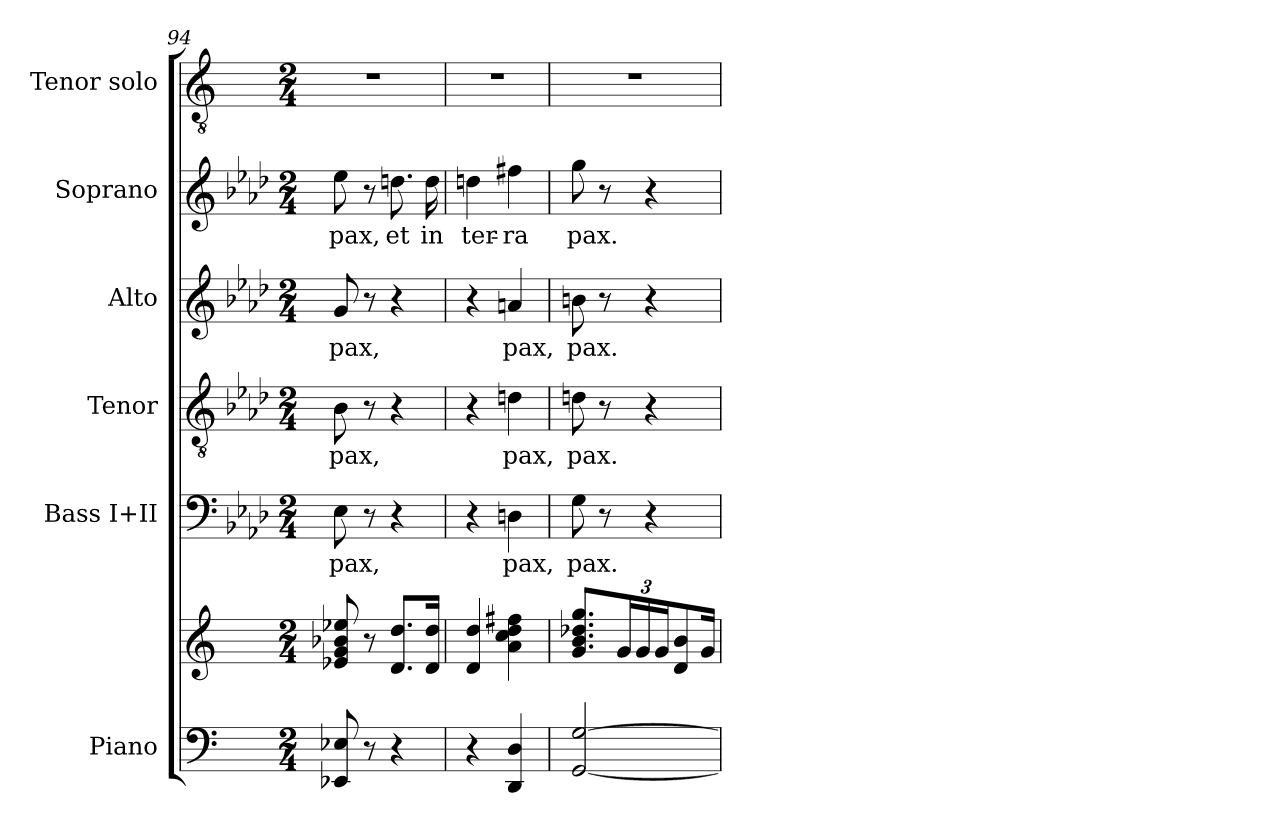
**kern	**kern	**kern	**text	**kern	**text	**kern	**text	**kern	**text	**kern
*part6	*part6	*part5	*part5	*part4	*part4	*part3	*part3	*part2	*part2	*part1
*staff7	*staff6	*staff5	*staff5	*staff4	*staff4	*staff3	*staff3	*staff2	*staff2	*staff1
*I"Piano	*	*I"Bass I+II	*	*I"Tenor	*	*I"Alto	*	*I"Soprano	*	*I"Tenor solo
*I'Pno.	*	*I'B.I+II	*	*I'T.	*	*I'A.	*	*I'S.	*	*I'T.s
*clefF4	*clefG2	*clefF4	*	*clefGv2	*	*clefG2	*	*clefG2	*	*clefGv2
*k[]	*k[]	*k[b-e-a-d-]	*	*k[b-e-a-d-]	*	*k[b-e-a-d-]	*	*k[b-e-a-d-]	*	*k[]
*M2/4	*M2/4	*M2/4	*	*M2/4	*	*M2/4	*	*M2/4	*	*M2/4
=94	=94	=94	=94	=94	=94	=94	=94	=94	=94	=94
8EE-X/ 8E-X/	8e-X/ 8g/ 8b-X/ 8ee-X/	8E-\	pax,	8B-\	pax,	8g/	pax,	8ee-\	pax,	2r
8r	8r	8r	.	8r	.	8r	.	8r	.	.
4r	8.d/ 8.dd/L	4r	.	4r	.	4r	.	8.ddn\	et	.
.	16d/ 16dd/Jk	.	.	.	.	.	.	16dd\	in	.
=95	=95	=95	=95	=95	=95	=95	=95	=95	=95	=95
4r	4d/ 4dd/	4r	.	4r	.	4r	.	4ddn\	ter-	2r
4DD/ 4D/	4a\ 4cc\ 4dd\ 4ff#X\	4Dn\	pax,	4dn\	pax,	4an/	pax,	4ff#X\	-ra	.
=96	=96	=96	=96	=96	=96	=96	=96	=96	=96	=96
[2GG/ [2G/	8.g/ 8.b/ 8.dd-X/ 8.gg/L	8G\	pax.	8dn\	pax.	8bn\	pax.	8gg\	pax.	2r
.	.	8r	.	8r	.	8r	.	8r	.	.
.	24g/L	.	.	.	.	.	.	.	.	.
.	24g/	.	.	.	.	.	.	.	.	.
.	.	4r	.	4r	.	4r	.	4r	.	.
.	24g/J	.	.	.	.	.	.	.	.	.
.	8d/ 8b/	.	.	.	.	.	.	.	.	.
.	16g/Jk	.	.	.	.	.	.	.	.	.
=	=	=	=	=	=	=	=	=	=	=
*-	*-	*-	*-	*-	*-	*-	*-	*-	*-	*-
